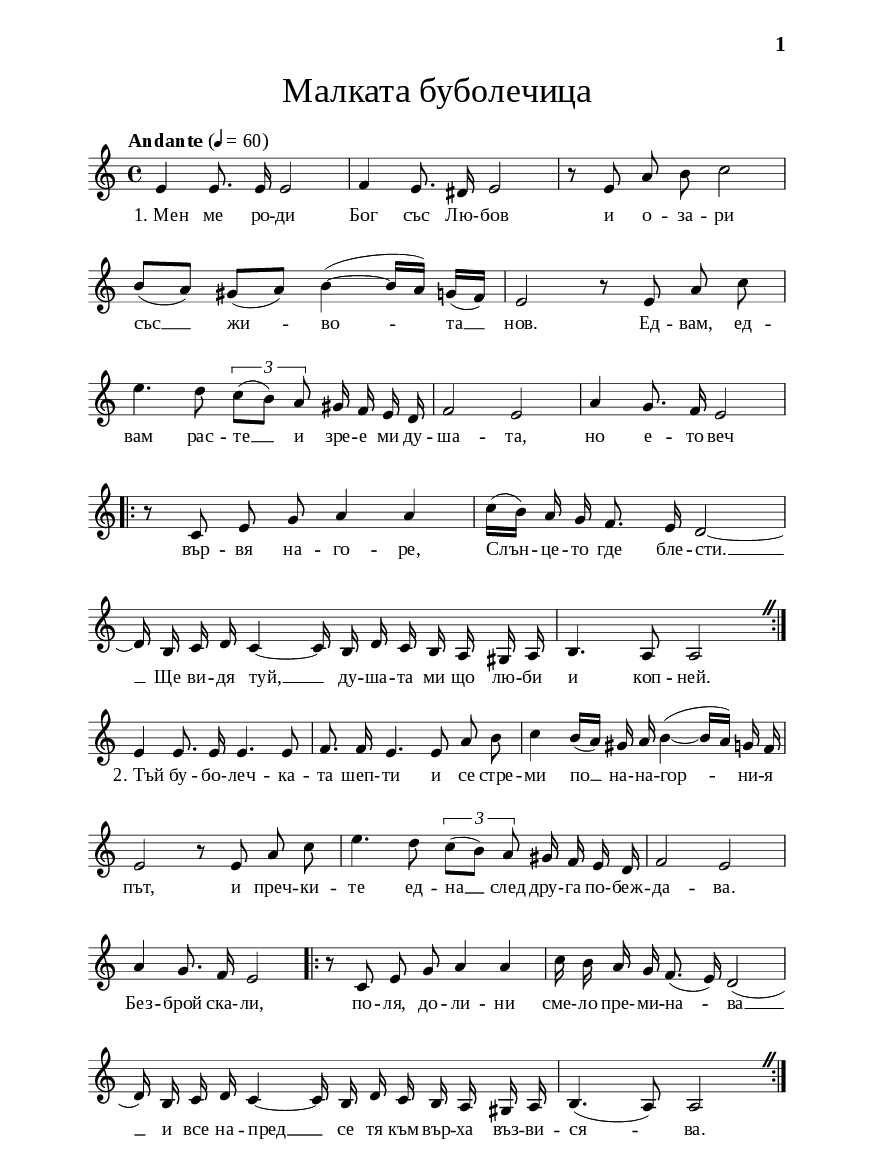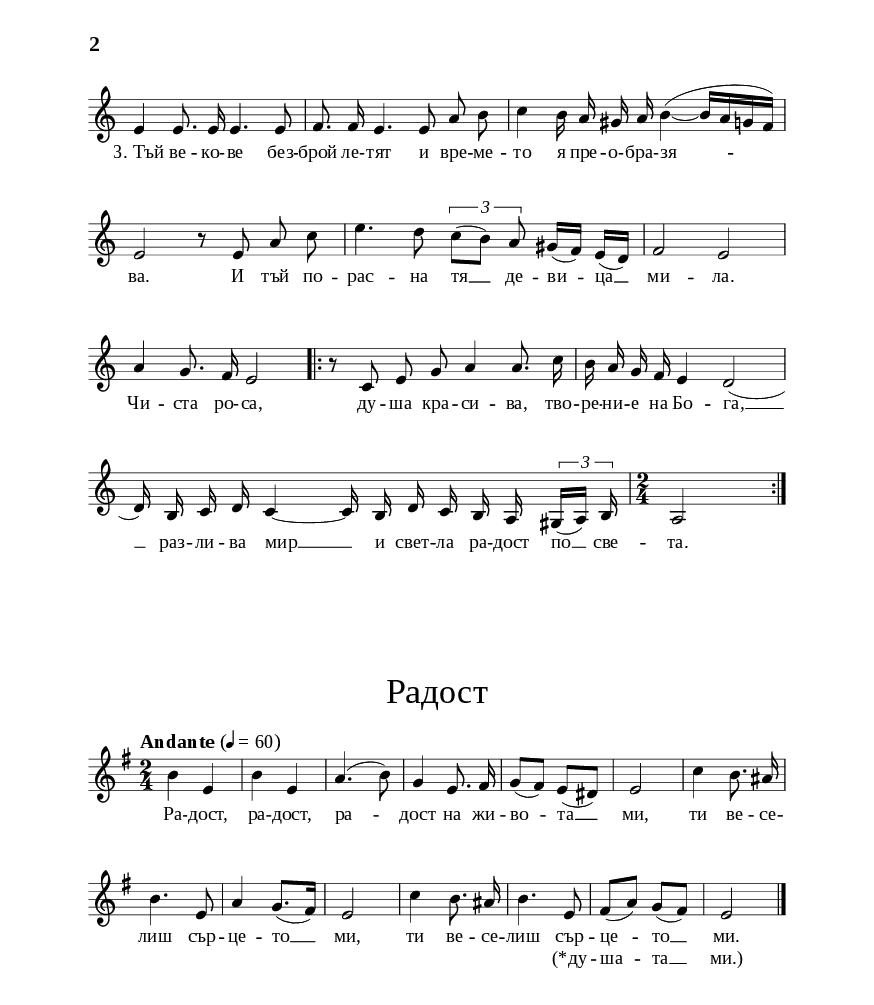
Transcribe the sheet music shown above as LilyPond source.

% Виж за разположението на текста.
\version "2.24.3"

% include paper part and global functions
\include "include/globals.ily"

\bookpart {
  \label #'ref173
  \tocItem \markup "Малката буболечица"
  \include "include/bookpart-paper.ily"
  \score {
    \include "include/score-layout.ily"

    \new Voice \absolute {
      \clef treble
      \key a \minor
      \time 4/4
      \tempoFunc "Andante" 4 "60"
      \autoBeamOff
      e'4  e'8.  e'16  e'2 | % 2
      f'4  e'8.  dis'16  e'2 | % 3
      r8  e'8  a'8  b'8  c''2 \break | % 4
      b'8 ( [  a'8  ])   gis'8 ( [  a'8 ])
       b'4  ( ~  b'16  [ a'16]  )  g'16 (
      [f'16 ]  )  | % 5
      e'2 r8 e'8  a'8  c''8 \break | % 6
      e''4.  d''8 \tweak direction #up \times 2/3 {
        \once \override Slur.positions = #'(1 . 1) c''8  (  [ b'8 ])  a'8
      }
      gis'16  f'16  e'16  d'16 | % 7
      f'2  e'2 | % 8
      a'4  g'8.  f'16  e'2 \break
      \repeat
      volta 2 {
        | % 9
        \autoBeamOff  r8  c'8  e'8  g'8  a'4  a'4 |
        c''16 ( [  b'16 ] )  a'16  g'16
        f'8.  e'16  d'2 ~ | % 11
        d'16  b16  c'16  d'16  c'4 ~
        c'16  b16  d'16  c'16  b16
        a16  gis16  a16 | % 12
        b4.  a8  a2 \caesura \break
      }

      e'4 e'8. e'16 e'4. e'8 | f'8. f'16  e'4. e'8 a'8 b'8 |  c''4 b'16[ ( a'16 ) ] gis'16 a'16 b'4  ( ~ b'16 [a'16] ) g'16 f'16 | \break

      e'2 r8 e'8 a'8 c''8 | e''4. d''8  \tweak direction #up \times 2/3 {
        \once \override Slur.positions = #'(1 . 1) c''8  [ ( b'8 ) ] a'8
      } gis'16 f'16 e'16 d'16 | f'2 e'2 | \break


      a'4 g'8.  f'16  e'2 |  \bar ".|:" r8 c'8 e' g' a'4 a'4 |  c''16 b' a' g' f'8. ( e'16 ) d'2 (| \break

      d'16)  b16  c'16  d'16  c'4 ~
      c'16  b16  d'16  c'16  b16
      a16  gis16  a16 | % 12
      b4. ( a8 ) a2 \caesura \break \bar ":|."


      e'4 e'8. e'16 e'4. e'8 | f'8. f'16 e'4. e'8 a'8 b'8 |  c''4 b'16  a'16 gis'16 a'16 \autoBeamOn b'4  ( ~ b'16 a'16  g'16 f'16 ) | \break

      e'2 r8 \autoBeamOff e'8 a'8 c''8 | e''4. d''8  \tweak direction #up \times 2/3 {
        \once \override Slur.positions = #'(1 . 1) c''8  ( [  b'8 ) ] a'8
      } gis'16 [( f'16 )] e'16 [(d'16) ] | f'2 e'2 | \break


      a'4 g'8.  f'16  e'2 |  \bar ".|:" r8 c'8 e' g' a'4 a'8. c''16 | 
      
       b'16 a'16 g' f' e'4 d'2 (| \break

      d'16)  b16  c'16  d'16  c'4 ~
      c'16  b16  d'16  c'16  b16 a16 \times 2/3 { gis16 [ ( a16 ) ] b16 }| \time 2/4 a2 \break \bar ":|."
    }

    \addlyrics {
      "1. Мен" ме ро -- ди Бог със "Лю-" --
      бов и о -- за -- ри със __ жи
      -- во -- та __ нов. Ед --
      вам, ед -- вам рас -- те __  и зре
      -- е ми ду -- ша -- та, но е -- то
      веч вър -- вя на -- го -- ре, Слън
      -- це -- то где бле -- сти. __
      Ще ви -- дя туй, __ ду -- ша -- та
      ми що лю -- би и коп -- ней.

      "2. Тъй" бу -- "бо-" -- леч -- ка -- та "шеп-" -- ти
      и се стре -- ми по __ "на-" -- на -- гор -- ни -- я път,
      и преч -- ки -- те ед -- на __ след "дру-" -- га
      "по-" -- беж -- да -- ва.
      Без -- брой "ска-" -- ли, по -- ля, до -- ли -- ни
      "сме-" -- ло "пре-" -- ми -- на -- ва __
      и все на -- пред __ се тя към вър -- ха
      въз -- ви -- ся -- ва.

      "3. Тъй" ве -- "ко-" -- ве без -- брой "ле-" -- тят
      и вре -- ме -- то я пре -- "о-" -- "бра-" -- зя -- ва.
      И тъй по -- рас  -- на тя __ де -- ви -- ца __ ми -- ла.
      Чи -- ста "ро-" -- са, ду -- ша кра -- си -- ва,
      тво -- ре -- ни -- е на Бо -- га, __
      раз -- ли -- ва мир __ и свет -- ла ра -- дост
      по __ све -- та.

    }

    \header {
      title = \titleFunc #'ref_desc_17 "Малката буболечица" "Malkata bubolečica"
    }

    \midi{}

  } % score

    \markup \vspace #5

  \label #'ref174_3
  \tocItem \markup "Радост"
  \include "include/bookpart-paper.ily"
  \score {
    \include "include/score-layout.ily"

    \new Voice \absolute {
      \clef treble
      \key e \minor
      \time 2/4
      \tempoFunc "Andante" 4 "60"
      \autoBeamOff
      b'4 e'4 | % 2
      b'4 e'4 | % 3
      a'4. ( b'8 ) | % 4
      g'4  e'8. fis'16 | % 5
      g'8 ( [fis'8] ) e'8 ( [dis'8] ) | % 6
      e'2 | % 7
      c''4  b'8. ais'16 \break | % 8
      b'4. e'8 | % 9
      a'4  g'8. [( fis'16 )] |
      e'2 | % 11
      c''4  b'8. ais'16 | % 12
      b'4. e'8 | % 13
      fis'8 ([ a'8 ]) g'8 ( [fis'8] ) | % 14
      e'2 \bar "|."
    }

    \addlyrics {
      Ра -- дост,
      ра -- дост, ра -- дост на жи -- во -- та __ ми, ти
      ве -- се -- лиш сър -- це -- то __ ми, ти ве -- се
      -- лиш сър -- це -- то __ ми.}
       \addlyrics {\repeat unfold 23 { \skip 2 } (*ду -- ша -- та __ ми.)}

        \header {
          title = \titleFunc #'ref_desc_19 "Радост" "Radost"
        }

        \midi{}

      } % score
  

} % bookpart

% Più mosso
%
